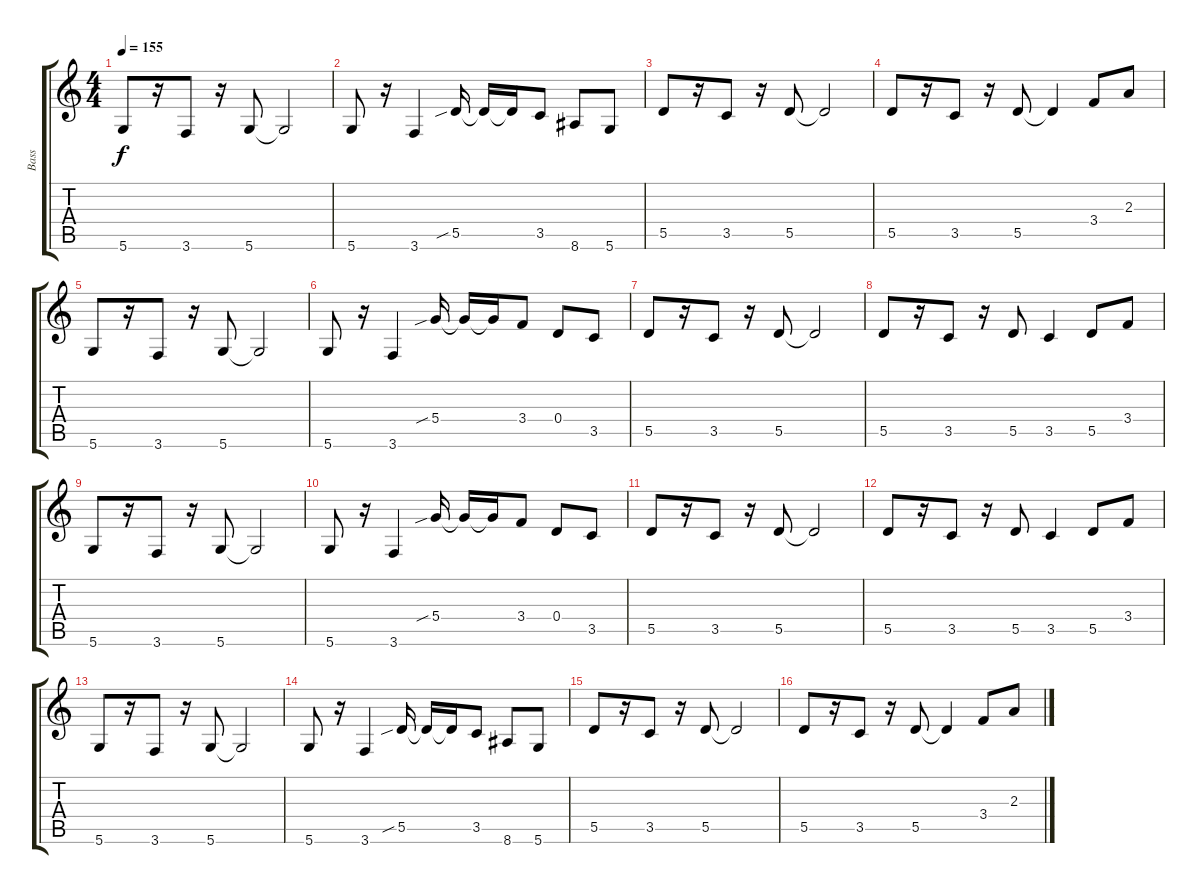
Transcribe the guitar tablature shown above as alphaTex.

\track ("Bass" "Bass") {instrument electricbassfinger}
\staff {score tabs}
\tuning (E4 B3 G3 D3 A2 D2) {hide}
\ts (4 4)
\tempo 155
\clef g2
\ks c
5.6.8{dy f} r.16 3.6.8 r.16 5.6.8 5.6{t}.2 |
5.6.8 r.16 3.6.4 5.5{sib}.16 5.5{t}.16 5.5{t}.16 3.5.8 8.6.8 5.6.8 |
5.5.8 r.16 3.5.8 r.16 5.5.8 5.5{t}.2 |
5.5.8 r.16 3.5.8 r.16 5.5.8 5.5{t}.4 3.4.8 2.3.8 |
5.6.8 r.16 3.6.8 r.16 5.6.8 5.6{t}.2 |
5.6.8 r.16 3.6.4 5.4{sib}.16 5.4{t}.16 5.4{t}.16 3.4.8 0.4.8 3.5.8 |
5.5.8 r.16 3.5.8 r.16 5.5.8 5.5{t}.2 |
5.5.8 r.16 3.5.8 r.16 5.5.8 3.5.4 5.5.8 3.4.8 |
5.6.8 r.16 3.6.8 r.16 5.6.8 5.6{t}.2 |
5.6.8 r.16 3.6.4 5.4{sib}.16 5.4{t}.16 5.4{t}.16 3.4.8 0.4.8 3.5.8 |
5.5.8 r.16 3.5.8 r.16 5.5.8 5.5{t}.2 |
5.5.8 r.16 3.5.8 r.16 5.5.8 3.5.4 5.5.8 3.4.8 |
5.6.8 r.16 3.6.8 r.16 5.6.8 5.6{t}.2 |
5.6.8 r.16 3.6.4 5.5{sib}.16 5.5{t}.16 5.5{t}.16 3.5.8 8.6.8 5.6.8 |
5.5.8 r.16 3.5.8 r.16 5.5.8 5.5{t}.2 |
5.5.8 r.16 3.5.8 r.16 5.5.8 5.5{t}.4 3.4.8 2.3.8
